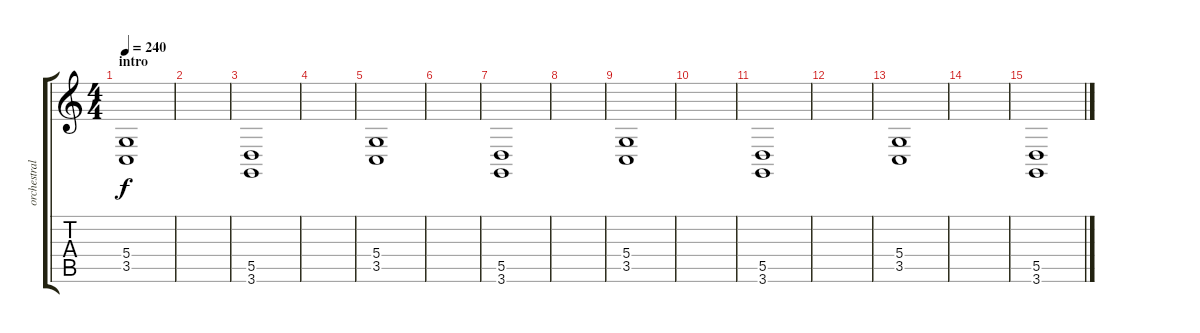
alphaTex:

\track ("orchestral hit,timpani and bells(alex st" "orchestral") {instrument orchestrahit}
\staff {score tabs}
\tuning (E4 B3 G3 D3 A2 E2) {hide}
\ts (4 4)
\section ("" "intro")
\tempo 240
\clef g2
\ks c
(5.4 3.5).1{dy f instrument timpani} |
|
(5.5 3.6).1{instrument timpani} |
|
(5.4 3.5).1{instrument timpani} |
|
(5.5 3.6).1{instrument timpani} |
|
(5.4 3.5).1{instrument timpani} |
|
(5.5 3.6).1{instrument timpani} |
|
(5.4 3.5).1{instrument timpani} |
|
(5.5 3.6).1{instrument timpani}
